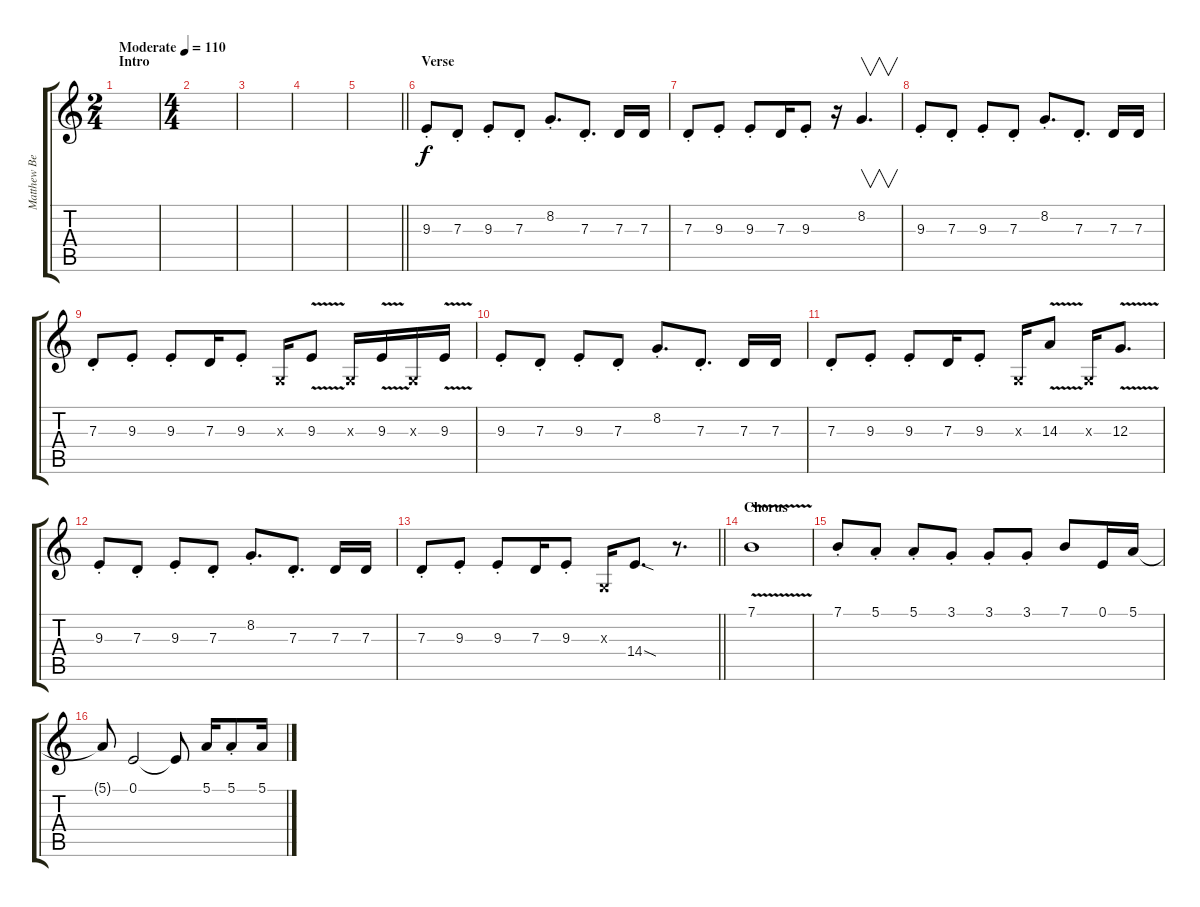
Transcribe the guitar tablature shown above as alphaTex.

\track ("Matthew Bellamy (Vocals)" "Matthew Be") {instrument tenorsax}
\staff {score tabs}
\tuning (E4 B3 G3 D3 A2 E2) {hide}
\ts (2 4)
\section ("" "Intro")
\tempo (110 "Moderate")
\clef g2
\ks c
|
\ts (4 4)
|
|
|
\barLineRight lightlight
|
\section ("" "Verse")
9.3{st}.8 7.3{st}.8 9.3{st}.8 7.3{st}.8 8.2{st}.8{d} 7.3{st}.8{d} 7.3.16 7.3.16 |
7.3{st}.8 9.3{st}.8 9.3{st}.8 7.3.16 9.3{st}.8 r.16 8.2.4{v d} |
9.3{st}.8 7.3{st}.8 9.3{st}.8 7.3{st}.8 8.2{st}.8{d} 7.3{st}.8{d} 7.3.16 7.3.16 |
7.3{st}.8 9.3{st}.8 9.3{st}.8 7.3.16 9.3{st}.8 0.3{x}.16 9.3{v}.8 0.3{x}.16 9.3{v}.16 0.3{x}.16 9.3{v}.16 |
9.3{st}.8 7.3{st}.8 9.3{st}.8 7.3{st}.8 8.2{st}.8{d} 7.3{st}.8{d} 7.3.16 7.3.16 |
7.3{st}.8 9.3{st}.8 9.3{st}.8 7.3.16 9.3{st}.8 0.3{x}.16 14.3{v}.8 0.3{x}.16 12.3{v}.8{d} |
9.3{st}.8 7.3{st}.8 9.3{st}.8 7.3{st}.8 8.2{st}.8{d} 7.3{st}.8{d} 7.3.16 7.3.16 |
\barLineRight lightlight
7.3{st}.8 9.3{st}.8 9.3{st}.8 7.3.16 9.3{st}.8 0.3{x}.16 14.4{sod}.8{d} r.8{d} |
\section ("" "Chorus")
7.1{v}.1 |
7.1{st}.8 5.1{st}.8 5.1{st}.8 3.1{st}.8 3.1{st}.8 3.1{st}.8 7.1.8 0.1.16 5.1.16 |
5.1{t}.8 0.1.2 0.1{t}.8 5.1.16 5.1{st}.8 5.1.16
